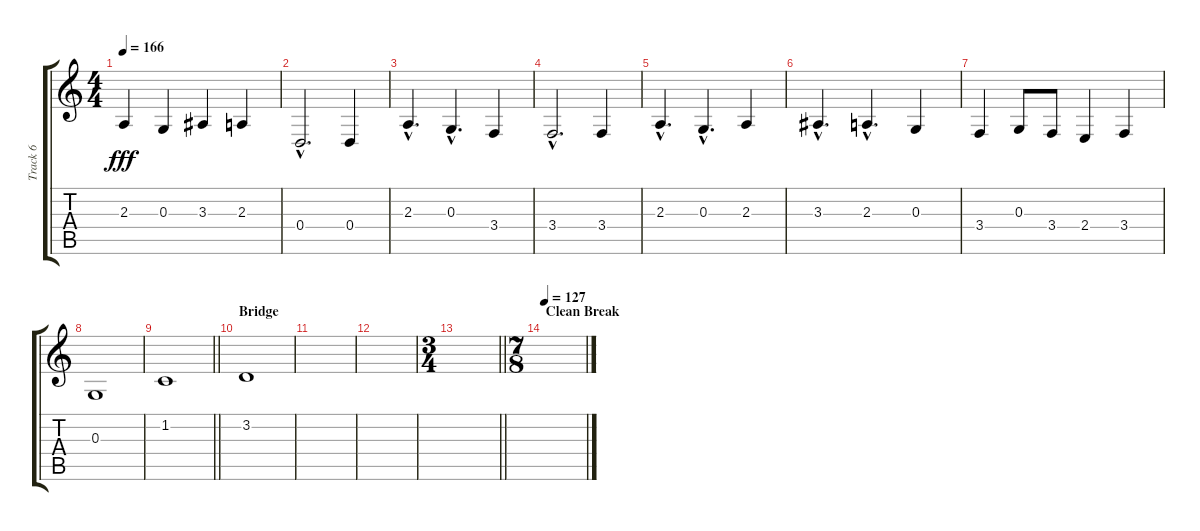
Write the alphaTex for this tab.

\track ("Track 6" "Track 6") {instrument altosax}
\staff {score tabs}
\tuning (E4 B3 G3 D3 A2 D2) {hide}
\ts (4 4)
\tempo 166
\clef g2
\ks c
2.3.4{dy fff} 0.3.4 3.3.4 2.3.4 |
0.4{hac}.2{d} 0.4.4 |
2.3{hac}.4{d} 0.3{hac}.4{d} 3.4.4 |
3.4{hac}.2{d} 3.4.4 |
2.3{hac}.4{d} 0.3{hac}.4{d} 2.3.4 |
3.3{hac}.4{d} 2.3{hac}.4{d} 0.3.4 |
3.4.4 0.3.8 3.4.8 2.4.4 3.4.4 |
0.3.1 |
\barLineRight lightlight
1.2.1 |
\section ("" "Bridge")
3.2.1 |
|
|
\ts (3 4)
\barLineRight lightlight
|
\ts (7 8)
\section ("" "Clean Break")
\tempo 127
